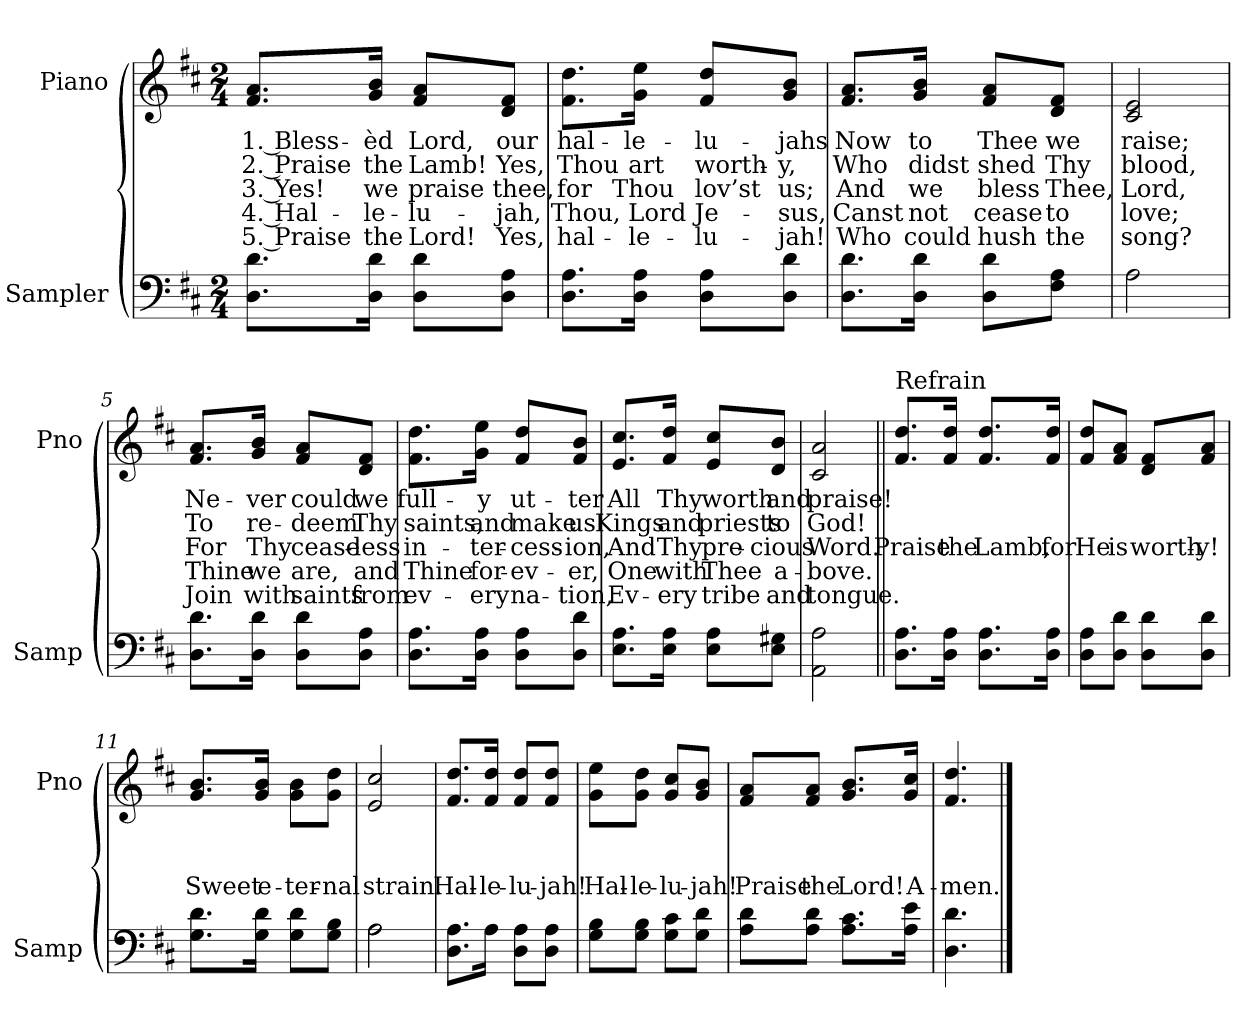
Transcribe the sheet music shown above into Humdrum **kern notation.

**kern	**kern	**text	**text	**text	**text	**text
*part2	*part1	*part1	*part1	*part1	*part1	*part1
*staff2	*staff1	*staff1	*staff1	*staff1	*staff1	*staff1
*I"Sampler	*I"Piano	*	*	*	*	*
*I'Samp	*I'Pno	*	*	*	*	*
*clefF4	*clefG2	*	*	*	*	*
*k[f#c#]	*k[f#c#]	*	*	*	*	*
*D:	*D:	*	*	*	*	*
*M2/4	*M2/4	*	*	*	*	*
=1	=1	=1	=1	=1	=1	=1
8.D\ 8.d\L	8.f#/ 8.a/L	1. Bless-	2. Praise	3. Yes!	4. Hal-	5. Praise
16D\ 16d\Jk	16g/ 16b/Jk	-èd	the	we	-le-	the
8D\ 8d\L	8f#/ 8a/L	Lord,	Lamb!	praise	-lu-	Lord!
8D\ 8A\J	8d/ 8f#/J	our	Yes,	thee,	-jah,	Yes,
=2	=2	=2	=2	=2	=2	=2
8.D\ 8.A\L	8.f#\ 8.dd\L	hal-	Thou	for	Thou,	hal-
16D\ 16A\Jk	16g\ 16ee\Jk	-le-	art	Thou	Lord	-le-
8D\ 8A\L	8f#/ 8dd/L	-lu-	worth-	lov’st	Je-	-lu-
8D\ 8d\J	8g/ 8b/J	-jahs	-y,	us;	-sus,	-jah!
=3	=3	=3	=3	=3	=3	=3
8.D\ 8.d\L	8.f#/ 8.a/L	Now	Who	And	Canst	Who
16D\ 16d\Jk	16g/ 16b/Jk	to	didst	we	not	could
8D\ 8d\L	8f#/ 8a/L	Thee	shed	bless	cease	hush
8F#\ 8A\J	8d/ 8f#/J	we	Thy	Thee,	to	the
=4	=4	=4	=4	=4	=4	=4
2A\	2c#/ 2e/	raise;	blood,	Lord,	love;	song?
=5	=5	=5	=5	=5	=5	=5
8.D\ 8.d\L	8.f#/ 8.a/L	Ne-	To	For	Thine	Join
16D\ 16d\Jk	16g/ 16b/Jk	-ver	re-	Thy	we	with
8D\ 8d\L	8f#/ 8a/L	could	-deem	cease-	are,	saints
8D\ 8A\J	8d/ 8f#/J	we	Thy	-less	and	from
=6	=6	=6	=6	=6	=6	=6
8.D\ 8.A\L	8.f#\ 8.dd\L	full-	saints,	in-	Thine	ev-
16D\ 16A\Jk	16g\ 16ee\Jk	-y	and	-ter-	for-	-ery
8D\ 8A\L	8f#/ 8dd/L	ut-	make	-cess-	-ev-	na-
8D\ 8d\J	8f#/ 8b/J	-ter	us	-ion,	-er,	-tion,
=7	=7	=7	=7	=7	=7	=7
8.E\ 8.A\L	8.e/ 8.cc#/L	All	Kings	And	One	Ev-
16E\ 16A\Jk	16f#/ 16dd/Jk	Thy	and	Thy	with	-ery
8E\ 8A\L	8e/ 8cc#/L	worth	priests	pre-	Thee	tribe
8E\ 8G#X\J	8d/ 8b/J	and	to	-cious	a-	and
=8	=8	=8	=8	=8	=8	=8
2AA\ 2A\	2c#/ 2a/	praise!	God!	Word.	-bove.	tongue.
=9||	=9||	=9||	=9||	=9||	=9||	=9||
!	!LO:TX:t=Refrain	!	!	!	!	!
8.D\ 8.A\L	8.f#/ 8.dd/L	.	.	Praise	.	.
16D\ 16A\Jk	16f#/ 16dd/Jk	.	.	the	.	.
8.D\ 8.A\L	8.f#/ 8.dd/L	.	.	Lamb,	.	.
16D\ 16A\Jk	16f#/ 16dd/Jk	.	.	for	.	.
=10	=10	=10	=10	=10	=10	=10
8D\ 8A\L	8f#/ 8dd/L	.	.	He	.	.
8D\ 8d\J	8f#/ 8a/J	.	.	is	.	.
8D\ 8d\L	8d/ 8f#/L	.	.	worth-	.	.
8D\ 8d\J	8f#/ 8a/J	.	.	-y!	.	.
=11	=11	=11	=11	=11	=11	=11
8.G\ 8.d\L	8.g/ 8.b/L	.	.	Sweet	.	.
16G\ 16d\Jk	16g/ 16b/Jk	.	.	e-	.	.
8G\ 8d\L	8g\ 8b\L	.	.	-ter-	.	.
8G\ 8B\J	8g\ 8dd\J	.	.	-nal	.	.
=12	=12	=12	=12	=12	=12	=12
*^	*	*	*	*	*	*
2A\	2A	2e/ 2cc#/	.	.	strain.	.	.
*v	*v	*	*	*	*	*	*
=13	=13	=13	=13	=13	=13	=13
8.D\ 8.A\L	8.f#/ 8.dd/L	.	.	Hal-	.	.
16A\Jk	16f#/ 16dd/Jk	.	.	-le-	.	.
8D\ 8A\L	8f#/ 8dd/L	.	.	-lu-	.	.
8D\ 8A\J	8f#/ 8dd/J	.	.	-jah!	.	.
=14	=14	=14	=14	=14	=14	=14
8G\ 8B\L	8g\ 8ee\L	.	.	Hal-	.	.
8G\ 8B\J	8g\ 8dd\J	.	.	-le-	.	.
8G\ 8c#\L	8g/ 8cc#/L	.	.	-lu-	.	.
8G\ 8d\J	8g/ 8b/J	.	.	-jah!	.	.
=15	=15	=15	=15	=15	=15	=15
8A\ 8d\L	8f#/ 8a/L	.	.	Praise	.	.
8A\ 8d\J	8f#/ 8a/J	.	.	the	.	.
8.A\ 8.c#\L	8.g/ 8.b/L	.	.	Lord!	.	.
16A\ 16e\Jk	16g/ 16cc#/Jk	.	.	A-	.	.
=16	=16	=16	=16	=16	=16	=16
4.D\ 4.d\	4.f#/ 4.dd/	.	.	-men.	.	.
==	==	==	==	==	==	==
*-	*-	*-	*-	*-	*-	*-
